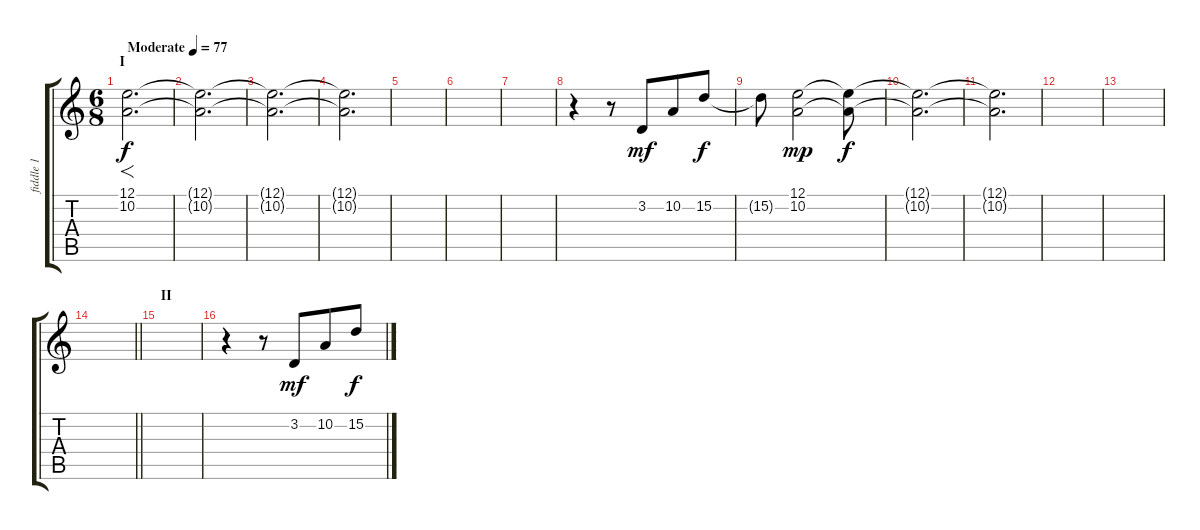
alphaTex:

\track ("fiddle 1" "fiddle 1") {instrument clarinet}
\staff {score tabs}
\tuning (E4 B3 G3 D3 A2 E2) {hide}
\ts (6 8)
\section ("" "I")
\tempo (77 "Moderate")
\clef g2
\ks c
(12.1 10.2).2{f d dy f instrument clarinet} |
(12.1{t} 10.2{t}).2{d} |
(12.1{t} 10.2{t}).2{d volume 0} |
(12.1{t} 10.2{t}).2{d} |
|
|
|
r.4 r.8 3.2.8{dy mf} 10.2.8 15.2.8{dy f} |
15.2{t}.8 (12.1 10.2).2{dy mp} (12.1{t} 10.2{t}).8{dy f} |
(12.1{t} 10.2{t}).2{d volume 0} |
(12.1{t} 10.2{t}).2{d} |
|
|
\barLineRight lightlight
|
\section ("" "II")
|
r.4{volume 7} r.8 3.2.8{dy mf} 10.2.8 15.2.8{dy f}
